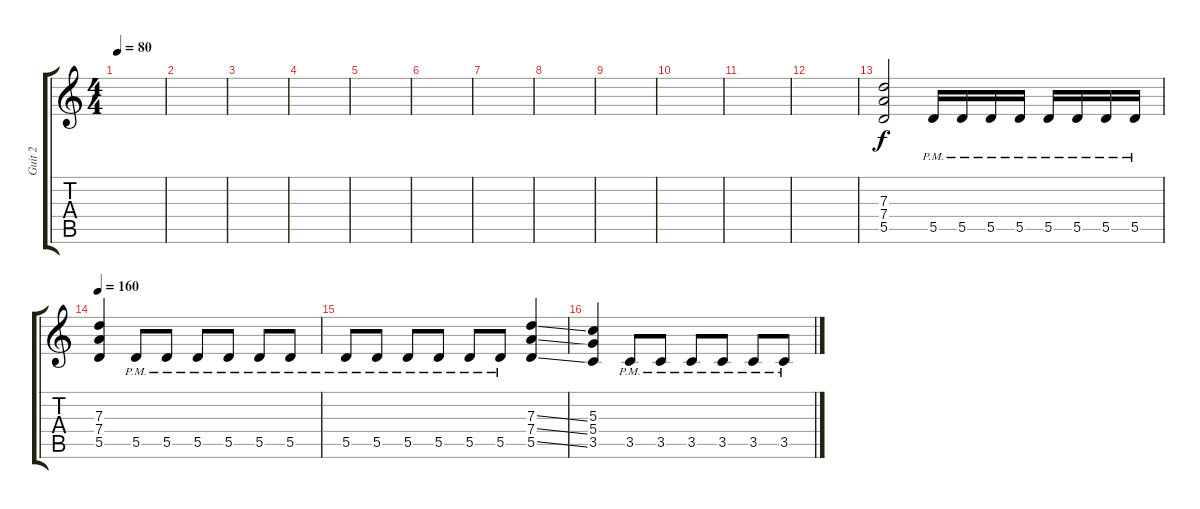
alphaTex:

\track ("Guit 2" "Guit 2") {instrument distortionguitar}
\staff {score tabs}
\tuning (E4 B3 G3 D3 A2 E2) {hide}
\ts (4 4)
\tempo 80
\clef g2
\ks c
|
|
|
|
|
|
|
|
|
|
|
|
(7.3 7.4 5.5).2 5.5{pm}.16 5.5{pm}.16 5.5{pm}.16 5.5{pm}.16 5.5{pm}.16 5.5{pm}.16 5.5{pm}.16 5.5{pm}.16 |
\tempo 160
(7.3 7.4 5.5).4 5.5{pm}.8 5.5{pm}.8 5.5{pm}.8 5.5{pm}.8 5.5{pm}.8 5.5{pm}.8 |
5.5{pm}.8 5.5{pm}.8 5.5{pm}.8 5.5{pm}.8 5.5{pm}.8 5.5{pm}.8 (7.3{ss} 7.4{ss} 5.5{ss}).4 |
(5.3 5.4 3.5).4 3.5{pm}.8 3.5{pm}.8 3.5{pm}.8 3.5{pm}.8 3.5{pm}.8 3.5{pm}.8
